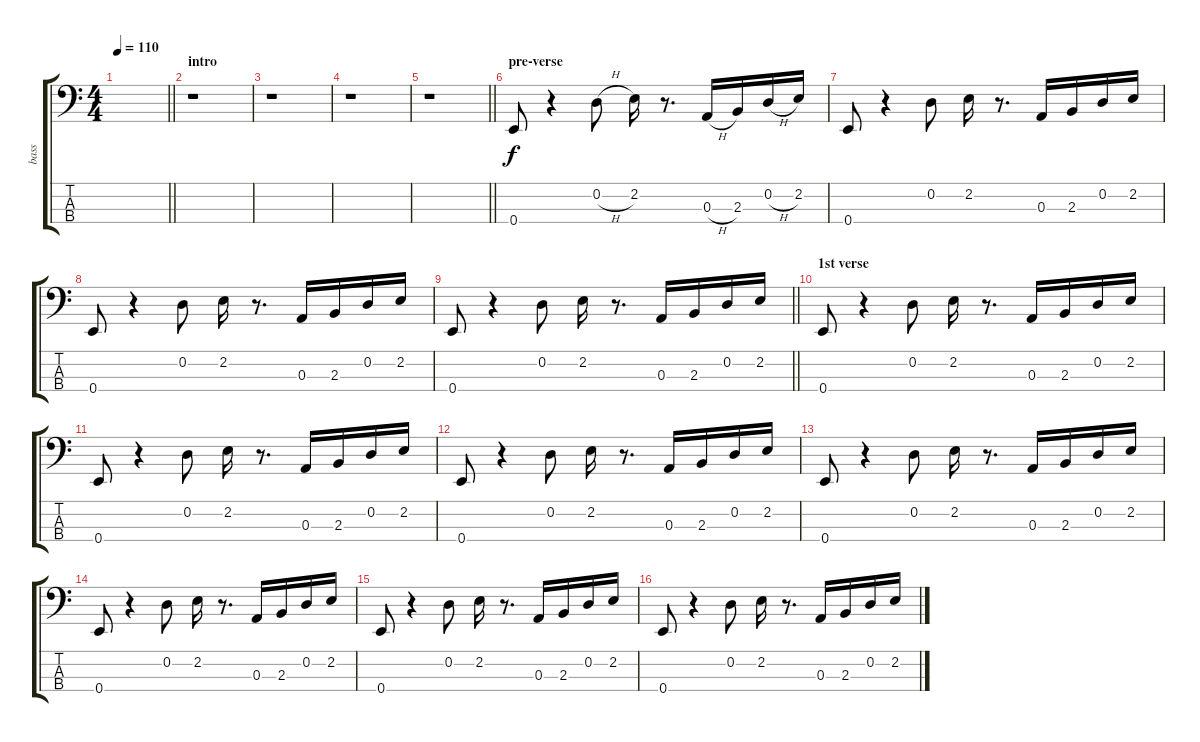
\track ("bass" "bass") {instrument electricbassfinger}
\staff {score tabs}
\tuning (G2 D2 A1 E1) {hide}
\ts (4 4)
\tempo 110
\clef f4
\barLineRight lightlight
\ks c
|
\section ("" "intro")
\ks aminor
r.1 |
r.1 |
r.1 |
\barLineRight lightlight
r.1 |
\section ("" "pre-verse")
0.4.8 r.4 0.2{h}.8 2.2.16 r.8{d} 0.3{h}.16 2.3.16 0.2{h}.16 2.2.16 |
0.4.8 r.4 0.2.8 2.2.16 r.8{d} 0.3.16 2.3.16 0.2.16 2.2.16 |
0.4.8 r.4 0.2.8 2.2.16 r.8{d} 0.3.16 2.3.16 0.2.16 2.2.16 |
\barLineRight lightlight
0.4.8 r.4 0.2.8 2.2.16 r.8{d} 0.3.16 2.3.16 0.2.16 2.2.16 |
\section ("" "1st verse")
0.4.8 r.4 0.2.8 2.2.16 r.8{d} 0.3.16 2.3.16 0.2.16 2.2.16 |
0.4.8 r.4 0.2.8 2.2.16 r.8{d} 0.3.16 2.3.16 0.2.16 2.2.16 |
0.4.8 r.4 0.2.8 2.2.16 r.8{d} 0.3.16 2.3.16 0.2.16 2.2.16 |
0.4.8 r.4 0.2.8 2.2.16 r.8{d} 0.3.16 2.3.16 0.2.16 2.2.16 |
0.4.8 r.4 0.2.8 2.2.16 r.8{d} 0.3.16 2.3.16 0.2.16 2.2.16 |
0.4.8 r.4 0.2.8 2.2.16 r.8{d} 0.3.16 2.3.16 0.2.16 2.2.16 |
0.4.8 r.4 0.2.8 2.2.16 r.8{d} 0.3.16 2.3.16 0.2.16 2.2.16
